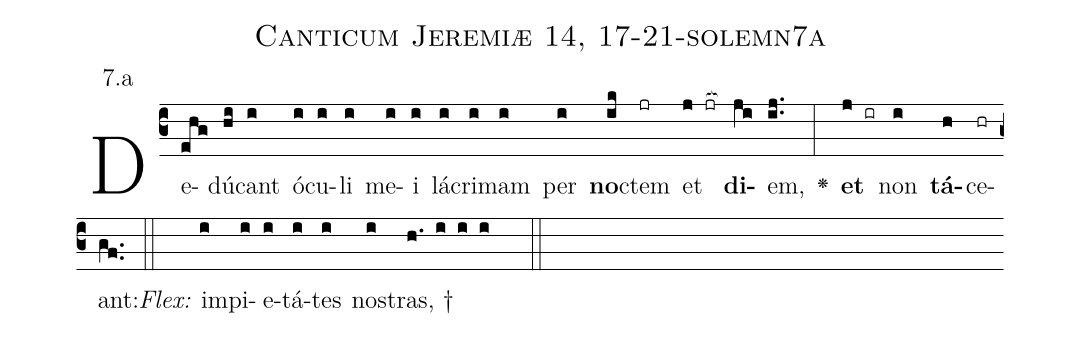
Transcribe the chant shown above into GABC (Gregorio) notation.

name: Canticum Jeremiæ 14, 17-21-solemn7a;
annotation: 7.a;
%%
(c3)De(ehg)dú(hi)cant(i) ó(i)cu(i)li(i) me(i)i(i) lá(i)cri(i)mam(i) per(i) <b>no</b>(ik)ctem(jr) et(j jr[ocb:1{]) <b>di</b>(ji[ocb:0}])em,(ij..) <v>\greheightstar</v>(:) <b>et</b>(j ir) non(i) <b>tá</b>(h)ce(hr)ant:(gf..) (::)
<i>Flex:</i>()  im(i)pi(i)e(i)tá(i)tes(i) no(i)stras, †(h. i i i  ::)

%E(i) u(i) o(j) u(i) a(h) e.(gf..) (::)
